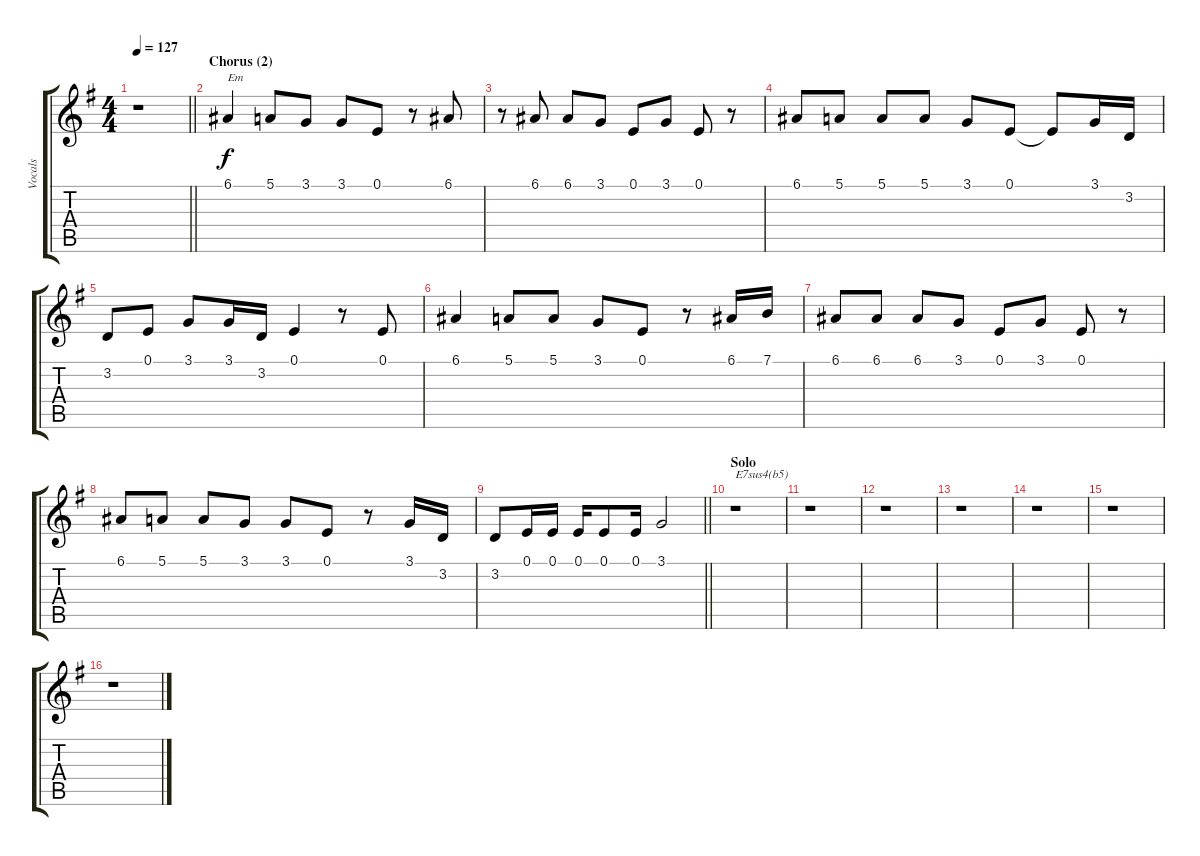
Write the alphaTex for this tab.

\track ("Vocals" "Vocals") {instrument sopranosax}
\staff {score tabs}
\tuning (E4 B3 G3 D3 A2 E2) {hide}
\ts (4 4)
\tempo 127
\clef g2
\barLineRight lightlight
\ks eminor
r.1{dy f} |
\section ("" "Chorus (2)")
6.1.4{txt "Em"} 5.1.8 3.1.8 3.1.8 0.1.8 r.8 6.1.8 |
r.8 6.1.8 6.1.8 3.1.8 0.1.8 3.1.8 0.1.8 r.8 |
6.1.8 5.1.8 5.1.8 5.1.8 3.1.8 0.1.8 0.1{t}.8 3.1.16 3.2.16 |
3.2.8 0.1.8 3.1.8 3.1.16 3.2.16 0.1.4 r.8 0.1.8 |
6.1.4 5.1.8 5.1.8 3.1.8 0.1.8 r.8 6.1.16 7.1.16 |
6.1.8 6.1.8 6.1.8 3.1.8 0.1.8 3.1.8 0.1.8 r.8 |
6.1.8 5.1.8 5.1.8 3.1.8 3.1.8 0.1.8 r.8 3.1.16 3.2.16 |
\barLineRight lightlight
3.2.8 0.1.16 0.1.16 0.1.16 0.1.8 0.1.16 3.1.2 |
\section ("" "Solo")
r.1{txt "E7sus4(b5)"} |
r.1 |
r.1 |
r.1 |
r.1 |
r.1 |
r.1
